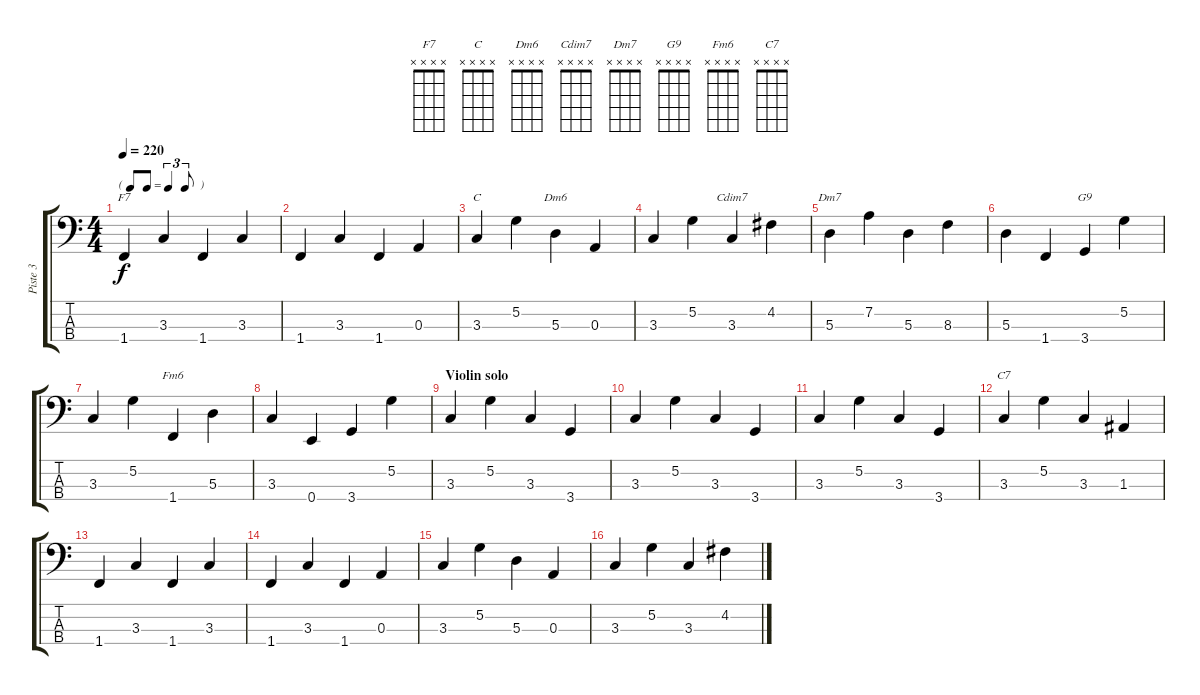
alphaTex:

\track ("Piste 3" "Piste 3") {instrument acousticbass}
\staff {score tabs}
\tuning (G2 D2 A1 E1) {hide}
\chord ("F7" x x x x) {firstfret 0}
\chord ("C" x x x x) {firstfret 0}
\chord ("Dm6" x x x x) {firstfret 0}
\chord ("Cdim7" x x x x) {firstfret 0}
\chord ("Dm7" x x x x) {firstfret 0}
\chord ("G9" x x x x) {firstfret 0}
\chord ("Fm6" x x x x) {firstfret 0}
\chord ("C7" x x x x) {firstfret 0}
\ts (4 4)
\tf triplet8th
\tempo 220
\clef f4
\ks c
1.4.4{ch "F7" dy f} 3.3.4 1.4.4 3.3.4 |
1.4.4 3.3.4 1.4.4 0.3.4 |
3.3.4{ch "C"} 5.2.4 5.3.4{ch "Dm6"} 0.3.4 |
3.3.4 5.2.4 3.3.4{ch "Cdim7"} 4.2.4 |
5.3.4{ch "Dm7"} 7.2.4 5.3.4 8.3.4 |
5.3.4 1.4.4 3.4.4{ch "G9"} 5.2.4 |
3.3.4 5.2.4 1.4.4{ch "Fm6"} 5.3.4 |
3.3.4 0.4.4 3.4.4 5.2.4 |
\section ("" "Violin solo")
3.3.4 5.2.4 3.3.4 3.4.4 |
3.3.4 5.2.4 3.3.4 3.4.4 |
3.3.4 5.2.4 3.3.4 3.4.4 |
3.3.4{ch "C7"} 5.2.4 3.3.4 1.3.4 |
1.4.4 3.3.4 1.4.4 3.3.4 |
1.4.4 3.3.4 1.4.4 0.3.4 |
3.3.4 5.2.4 5.3.4 0.3.4 |
3.3.4 5.2.4 3.3.4 4.2.4
